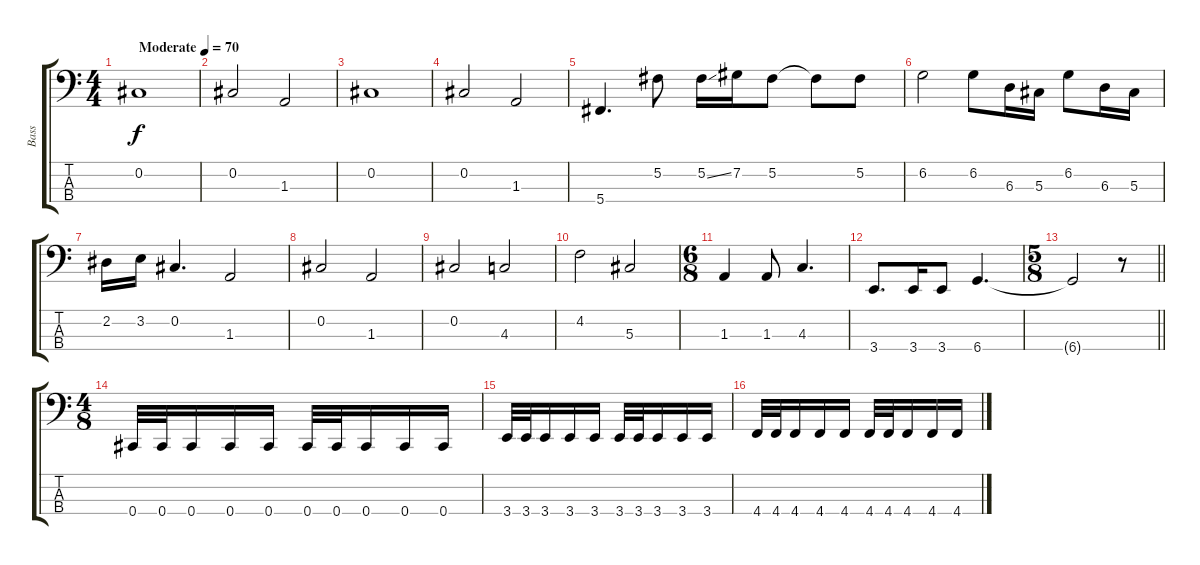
\track ("Bass" "Bass") {instrument electricbassfinger}
\staff {score tabs}
\tuning (Gb2 Db2 Ab1 Db1) {hide}
\ts (4 4)
\tempo (70 "Moderate")
\clef f4
\ks c
0.2.1{dy f instrument electricbassfinger} |
0.2.2 1.3.2 |
0.2.1 |
0.2.2 1.3.2 |
5.4.4{d} 5.2.8 5.2{ss}.16 7.2.16 5.2.8 5.2{t}.8 5.2.8 |
6.2.2 6.2.8 6.3.16 5.3.16 6.2.8 6.3.16 5.3.16 |
2.2.16 3.2.16 0.2.4{d} 1.3.2 |
0.2.2 1.3.2 |
0.2.2 4.3.2 |
4.2.2 5.3.2 |
\ts (6 8)
1.3.4 1.3.8 4.3.4{d} |
3.4.8{d} 3.4.16 3.4.8 6.4.4{d} |
\ts (5 8)
\barLineRight lightlight
6.4{t}.2 r.8 |
\ts (4 8)
0.4.32 0.4.32 0.4.16 0.4.16 0.4.16 0.4.32 0.4.32 0.4.16 0.4.16 0.4.16 |
3.4.32 3.4.32 3.4.16 3.4.16 3.4.16 3.4.32 3.4.32 3.4.16 3.4.16 3.4.16 |
4.4.32 4.4.32 4.4.16 4.4.16 4.4.16 4.4.32 4.4.32 4.4.16 4.4.16 4.4.16
